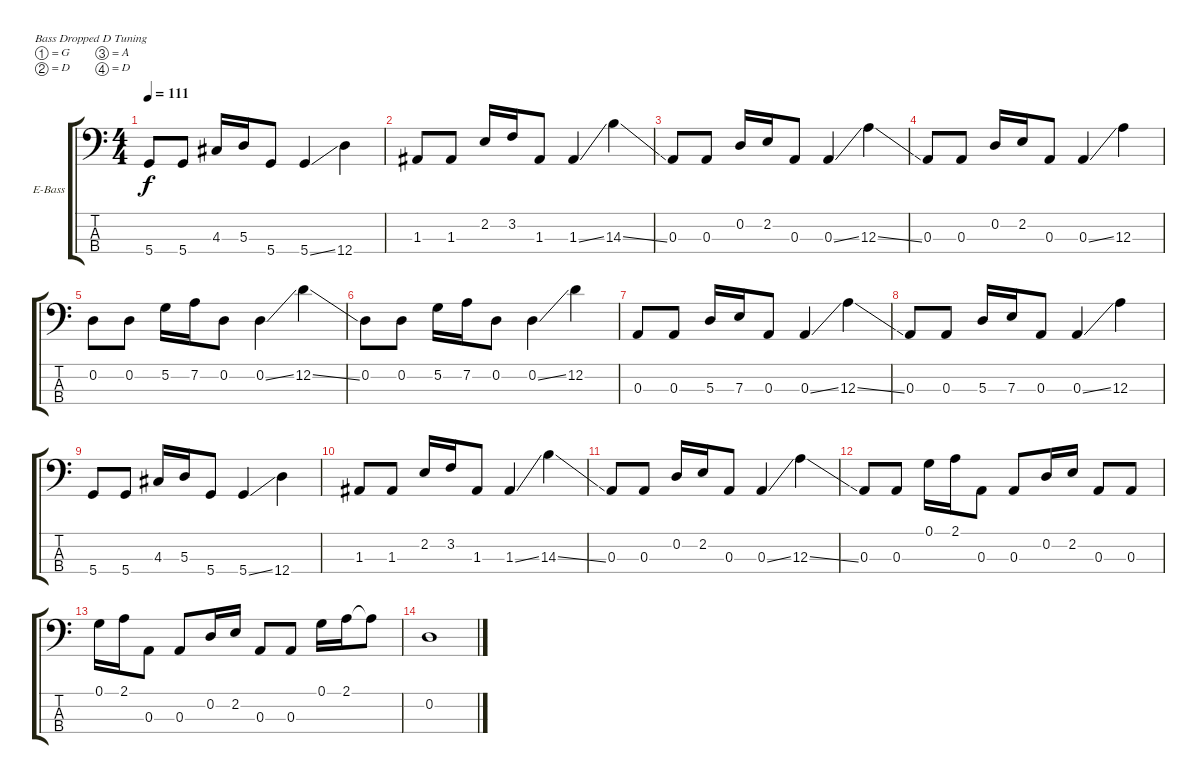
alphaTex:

\bracketExtendMode groupsimilarinstruments
\firstSystemTrackNameOrientation horizontal
\otherSystemsTrackNameOrientation horizontal
\track ("Chris - Bass" "E-Bass") {instrument electricbasspick}
\staff {score tabs}
\tuning (G2 D2 A1 D1)
\ts (4 4)
\tempo 111
\clef f4
\ks c
5.4.8{dy f} 5.4.8 4.3.16 5.3.16 5.4.8 5.4{ss}.4 12.4.4 |
1.3.8 1.3.8 2.2.16 3.2.16 1.3.8 1.3{ss}.4 14.3{ss}.4 |
0.3.8 0.3.8 0.2.16 2.2.16 0.3.8 0.3{ss}.4 12.3{ss}.4 |
0.3.8 0.3.8 0.2.16 2.2.16 0.3.8 0.3{ss}.4 12.3.4 |
0.2.8 0.2.8 5.2.16 7.2.16 0.2.8 0.2{ss}.4 12.2{ss}.4 |
0.2.8 0.2.8 5.2.16 7.2.16 0.2.8 0.2{ss}.4 12.2.4 |
0.3.8 0.3.8 5.3.16 7.3.16 0.3.8 0.3{ss}.4 12.3{ss}.4 |
0.3.8 0.3.8 5.3.16 7.3.16 0.3.8 0.3{ss}.4 12.3.4 |
5.4.8 5.4.8 4.3.16 5.3.16 5.4.8 5.4{ss}.4 12.4.4 |
1.3.8 1.3.8 2.2.16 3.2.16 1.3.8 1.3{ss}.4 14.3{ss}.4 |
0.3.8 0.3.8 0.2.16 2.2.16 0.3.8 0.3{ss}.4 12.3{ss}.4 |
0.3.8 0.3.8 0.1.16 2.1.16 0.3.8 0.3.8 0.2.16 2.2.16 0.3.8 0.3.8 |
0.1.16 2.1.16 0.3.8 0.3.8 0.2.16 2.2.16 0.3.8 0.3.8 0.1.16 2.1.16 2.1{t}.8 |
0.2.1
